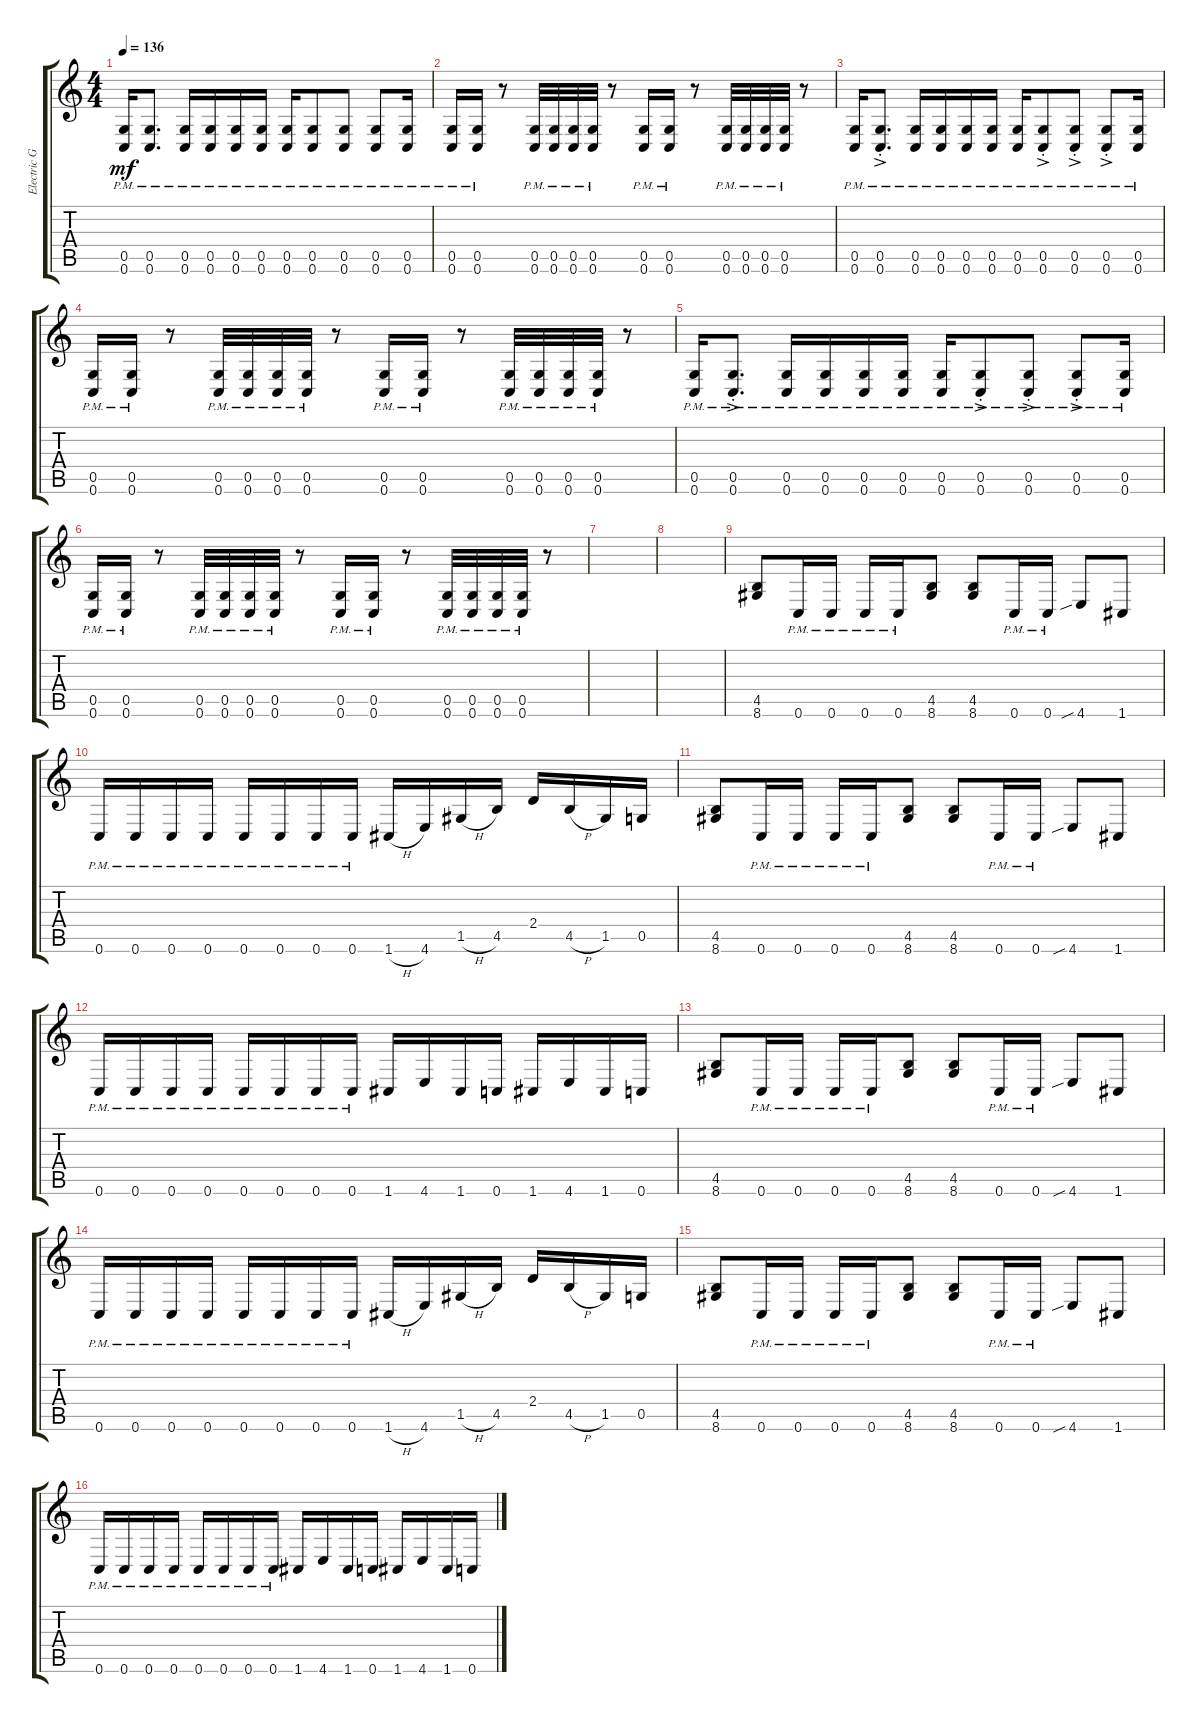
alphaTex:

\track ("Electric Guitar" "Electric G") {instrument distortionguitar}
\staff {score tabs}
\tuning (D4 A3 F3 C3 G2 C2) {hide}
\ts (4 4)
\tempo 136
\clef g2
\ks c
(0.5{pm} 0.6{pm}).16{dy mf} (0.5{pm} 0.6{pm}).8{d} (0.5{pm} 0.6{pm}).16 (0.5{pm} 0.6{pm}).16 (0.5{pm} 0.6{pm}).16 (0.5{pm} 0.6{pm}).16 (0.5{pm} 0.6{pm}).16 (0.5{pm} 0.6{pm}).8 (0.5{pm} 0.6{pm}).8 (0.5{pm} 0.6{pm}).8 (0.5{pm} 0.6{pm}).16 |
(0.5{pm} 0.6{pm}).16 (0.5{pm} 0.6{pm}).16 r.8 (0.5{pm} 0.6{pm}).32 (0.5{pm} 0.6{pm}).32 (0.5{pm} 0.6{pm}).32 (0.5{pm} 0.6{pm}).32 r.8 (0.5{pm} 0.6{pm}).16 (0.5{pm} 0.6{pm}).16 r.8 (0.5{pm} 0.6{pm}).32 (0.5{pm} 0.6{pm}).32 (0.5{pm} 0.6{pm}).32 (0.5{pm} 0.6{pm}).32 r.8 |
(0.5{pm} 0.6{pm}).16 (0.5{ac pm st} 0.6{ac pm st}).8{d} (0.5{pm} 0.6{pm}).16 (0.5{pm} 0.6{pm}).16 (0.5{pm} 0.6{pm}).16 (0.5{pm} 0.6{pm}).16 (0.5{pm} 0.6{pm}).16 (0.5{ac pm st} 0.6{ac pm st}).8 (0.5{ac pm st} 0.6{ac pm st}).8 (0.5{ac pm st} 0.6{ac pm st}).8 (0.5{pm} 0.6{pm}).16 |
(0.5{pm} 0.6{pm}).16 (0.5{pm} 0.6{pm}).16 r.8 (0.5{pm} 0.6{pm}).32 (0.5{pm} 0.6{pm}).32 (0.5{pm} 0.6{pm}).32 (0.5{pm} 0.6{pm}).32 r.8 (0.5{pm} 0.6{pm}).16 (0.5{pm} 0.6{pm}).16 r.8 (0.5{pm} 0.6{pm}).32 (0.5{pm} 0.6{pm}).32 (0.5{pm} 0.6{pm}).32 (0.5{pm} 0.6{pm}).32 r.8 |
(0.5{pm} 0.6{pm}).16 (0.5{ac pm st} 0.6{ac pm st}).8{d} (0.5{pm} 0.6{pm}).16 (0.5{pm} 0.6{pm}).16 (0.5{pm} 0.6{pm}).16 (0.5{pm} 0.6{pm}).16 (0.5{pm} 0.6{pm}).16 (0.5{ac pm st} 0.6{ac pm st}).8 (0.5{ac pm st} 0.6{ac pm st}).8 (0.5{ac pm st} 0.6{ac pm st}).8 (0.5{pm} 0.6{pm}).16 |
(0.5{pm} 0.6{pm}).16 (0.5{pm} 0.6{pm}).16 r.8 (0.5{pm} 0.6{pm}).32 (0.5{pm} 0.6{pm}).32 (0.5{pm} 0.6{pm}).32 (0.5{pm} 0.6{pm}).32 r.8 (0.5{pm} 0.6{pm}).16 (0.5{pm} 0.6{pm}).16 r.8 (0.5{pm} 0.6{pm}).32 (0.5{pm} 0.6{pm}).32 (0.5{pm} 0.6{pm}).32 (0.5{pm} 0.6{pm}).32 r.8 |
|
|
(4.5 8.6).8 0.6{pm}.16 0.6{pm}.16 0.6{pm}.16 0.6{pm}.16 (4.5 8.6).8 (4.5 8.6).8 0.6{pm}.16 0.6{pm}.16 4.6{sib}.8 1.6.8 |
0.6{pm}.16 0.6{pm}.16 0.6{pm}.16 0.6{pm}.16 0.6{pm}.16 0.6{pm}.16 0.6{pm}.16 0.6{pm}.16 1.6{h}.16 4.6.16 1.5{h}.16 4.5.16 2.4.16 4.5{h}.16 1.5.16 0.5.16 |
(4.5 8.6).8 0.6{pm}.16 0.6{pm}.16 0.6{pm}.16 0.6{pm}.16 (4.5 8.6).8 (4.5 8.6).8 0.6{pm}.16 0.6{pm}.16 4.6{sib}.8 1.6.8 |
0.6{pm}.16 0.6{pm}.16 0.6{pm}.16 0.6{pm}.16 0.6{pm}.16 0.6{pm}.16 0.6{pm}.16 0.6{pm}.16 1.6.16 4.6.16 1.6.16 0.6.16 1.6.16 4.6.16 1.6.16 0.6.16 |
(4.5 8.6).8 0.6{pm}.16 0.6{pm}.16 0.6{pm}.16 0.6{pm}.16 (4.5 8.6).8 (4.5 8.6).8 0.6{pm}.16 0.6{pm}.16 4.6{sib}.8 1.6.8 |
0.6{pm}.16 0.6{pm}.16 0.6{pm}.16 0.6{pm}.16 0.6{pm}.16 0.6{pm}.16 0.6{pm}.16 0.6{pm}.16 1.6{h}.16 4.6.16 1.5{h}.16 4.5.16 2.4.16 4.5{h}.16 1.5.16 0.5.16 |
(4.5 8.6).8 0.6{pm}.16 0.6{pm}.16 0.6{pm}.16 0.6{pm}.16 (4.5 8.6).8 (4.5 8.6).8 0.6{pm}.16 0.6{pm}.16 4.6{sib}.8 1.6.8 |
0.6{pm}.16 0.6{pm}.16 0.6{pm}.16 0.6{pm}.16 0.6{pm}.16 0.6{pm}.16 0.6{pm}.16 0.6{pm}.16 1.6.16 4.6.16 1.6.16 0.6.16 1.6.16 4.6.16 1.6.16 0.6.16
